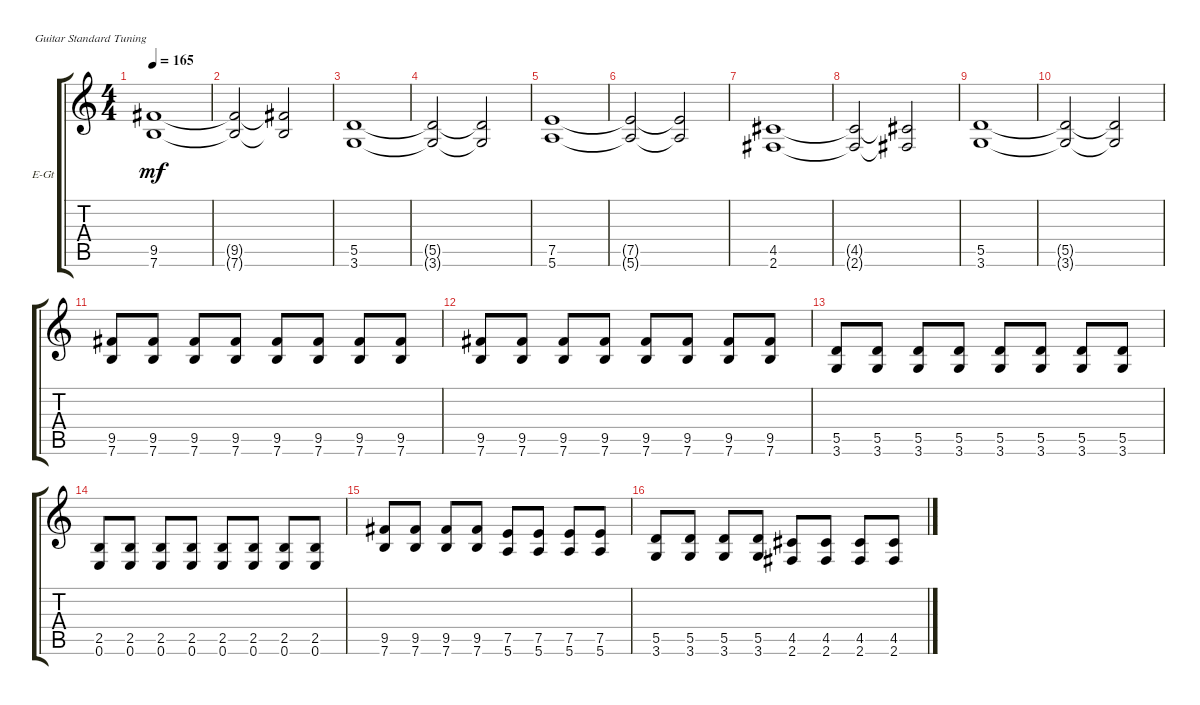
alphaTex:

\defaultSystemsLayout 4
\bracketExtendMode groupsimilarinstruments
\firstSystemTrackNameOrientation horizontal
\otherSystemsTrackNameOrientation horizontal
\track ("Electric Guitar" "E-Gt") {instrument distortionguitar}
\staff {score tabs}
\tuning (E4 B3 G3 D3 A2 E2)
\ts (4 4)
\tempo 165
\clef g2
\ks c
(7.6 9.5).1{dy mf} |
(7.6{t} 9.5{t}).2 (7.6{t} 9.5{t}).2 |
(3.6 5.5).1 |
(3.6{t} 5.5{t}).2 (3.6{t} 5.5{t}).2 |
(5.6 7.5).1 |
(5.6{t} 7.5{t}).2 (5.6{t} 7.5{t}).2 |
(2.6 4.5).1 |
(2.6{t} 4.5{t}).2 (2.6{t} 4.5{t}).2 |
(3.6 5.5).1 |
(3.6{t} 5.5{t}).2 (3.6{t} 5.5{t}).2 |
(7.6 9.5).8 (7.6 9.5).8 (7.6 9.5).8 (7.6 9.5).8 (7.6 9.5).8 (7.6 9.5).8 (7.6 9.5).8 (7.6 9.5).8 |
(7.6 9.5).8 (7.6 9.5).8 (7.6 9.5).8 (7.6 9.5).8 (7.6 9.5).8 (7.6 9.5).8 (7.6 9.5).8 (7.6 9.5).8 |
(3.6 5.5).8 (3.6 5.5).8 (3.6 5.5).8 (3.6 5.5).8 (3.6 5.5).8 (3.6 5.5).8 (3.6 5.5).8 (3.6 5.5).8 |
(0.6 2.5).8 (0.6 2.5).8 (0.6 2.5).8 (0.6 2.5).8 (0.6 2.5).8 (0.6 2.5).8 (0.6 2.5).8 (0.6 2.5).8 |
(7.6 9.5).8 (7.6 9.5).8 (7.6 9.5).8 (7.6 9.5).8 (5.6 7.5).8 (5.6 7.5).8 (5.6 7.5).8 (5.6 7.5).8 |
(3.6 5.5).8 (3.6 5.5).8 (3.6 5.5).8 (3.6 5.5).8 (2.6 4.5).8 (2.6 4.5).8 (2.6 4.5).8 (2.6 4.5).8
